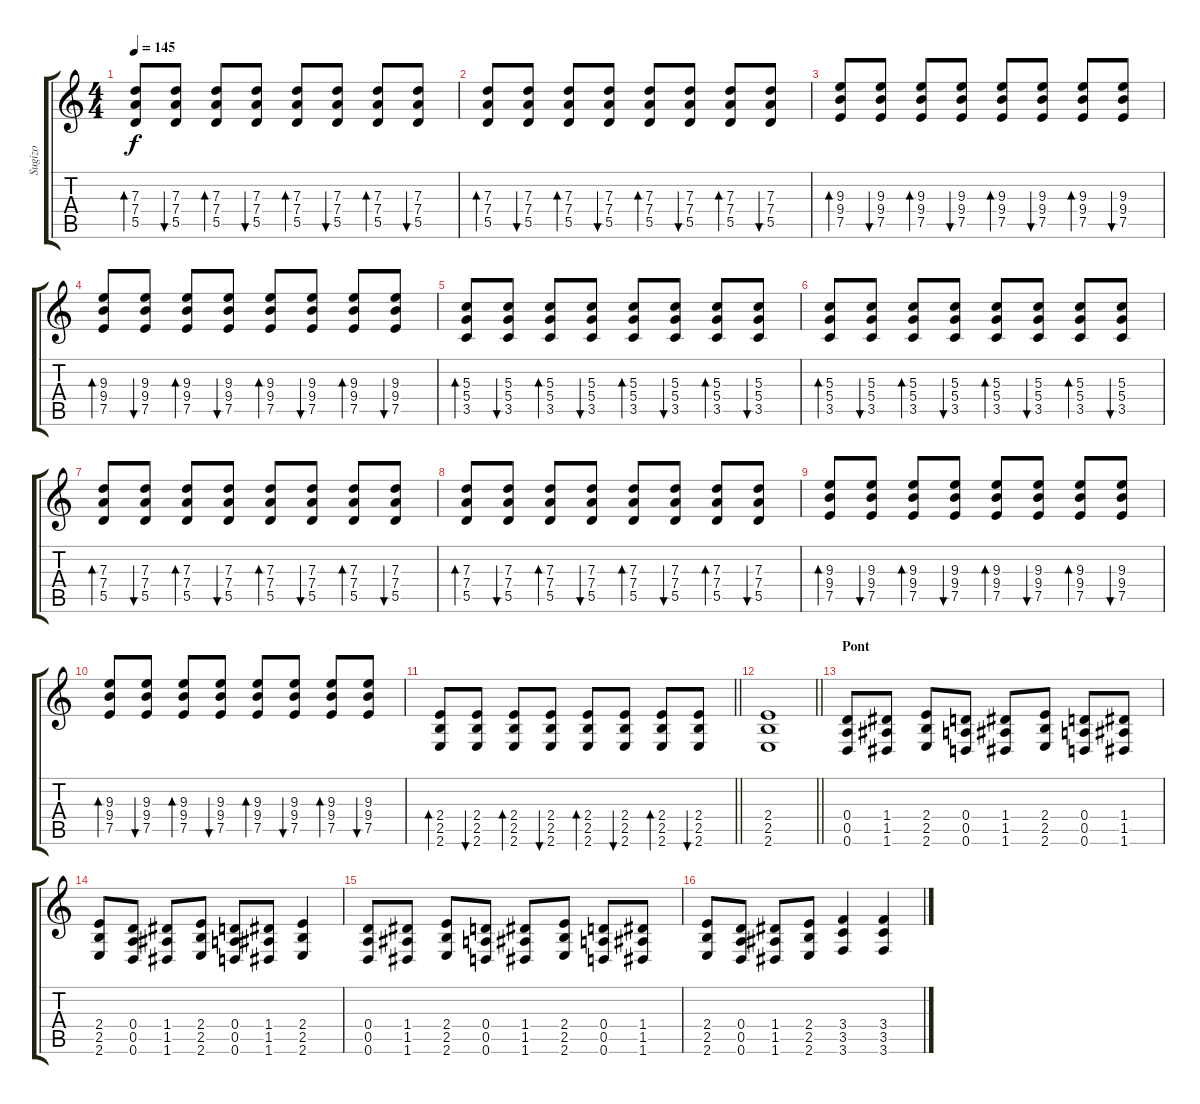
\track ("Sugizo" "Sugizo") {instrument overdrivenguitar}
\staff {score tabs}
\tuning (E4 B3 G3 D3 A2 D2) {hide}
\ts (4 4)
\tempo 145
\clef g2
\ks c
(7.3 7.4 5.5).8{bd 60 dy f} (7.3 7.4 5.5).8{bu 60} (7.3 7.4 5.5).8{bd 60} (7.3 7.4 5.5).8{bu 60} (7.3 7.4 5.5).8{bd 60} (7.3 7.4 5.5).8{bu 60} (7.3 7.4 5.5).8{bd 60} (7.3 7.4 5.5).8{bu 60} |
(7.3 7.4 5.5).8{bd 60} (7.3 7.4 5.5).8{bu 60} (7.3 7.4 5.5).8{bd 60} (7.3 7.4 5.5).8{bu 60} (7.3 7.4 5.5).8{bd 60} (7.3 7.4 5.5).8{bu 60} (7.3 7.4 5.5).8{bd 60} (7.3 7.4 5.5).8{bu 60} |
(9.3 9.4 7.5).8{bd 60} (9.3 9.4 7.5).8{bu 60} (9.3 9.4 7.5).8{bd 60} (9.3 9.4 7.5).8{bu 60} (9.3 9.4 7.5).8{bd 60} (9.3 9.4 7.5).8{bu 60} (9.3 9.4 7.5).8{bd 60} (9.3 9.4 7.5).8{bu 60} |
(9.3 9.4 7.5).8{bd 60} (9.3 9.4 7.5).8{bu 60} (9.3 9.4 7.5).8{bd 60} (9.3 9.4 7.5).8{bu 60} (9.3 9.4 7.5).8{bd 60} (9.3 9.4 7.5).8{bu 60} (9.3 9.4 7.5).8{bd 60} (9.3 9.4 7.5).8{bu 60} |
(5.3 5.4 3.5).8{bd 60} (5.3 5.4 3.5).8{bu 60} (5.3 5.4 3.5).8{bd 60} (5.3 5.4 3.5).8{bu 60} (5.3 5.4 3.5).8{bd 60} (5.3 5.4 3.5).8{bu 60} (5.3 5.4 3.5).8{bd 60} (5.3 5.4 3.5).8{bu 60} |
(5.3 5.4 3.5).8{bd 60} (5.3 5.4 3.5).8{bu 60} (5.3 5.4 3.5).8{bd 60} (5.3 5.4 3.5).8{bu 60} (5.3 5.4 3.5).8{bd 60} (5.3 5.4 3.5).8{bu 60} (5.3 5.4 3.5).8{bd 60} (5.3 5.4 3.5).8{bu 60} |
(7.3 7.4 5.5).8{bd 60} (7.3 7.4 5.5).8{bu 60} (7.3 7.4 5.5).8{bd 60} (7.3 7.4 5.5).8{bu 60} (7.3 7.4 5.5).8{bd 60} (7.3 7.4 5.5).8{bu 60} (7.3 7.4 5.5).8{bd 60} (7.3 7.4 5.5).8{bu 60} |
(7.3 7.4 5.5).8{bd 60} (7.3 7.4 5.5).8{bu 60} (7.3 7.4 5.5).8{bd 60} (7.3 7.4 5.5).8{bu 60} (7.3 7.4 5.5).8{bd 60} (7.3 7.4 5.5).8{bu 60} (7.3 7.4 5.5).8{bd 60} (7.3 7.4 5.5).8{bu 60} |
(9.3 9.4 7.5).8{bd 60} (9.3 9.4 7.5).8{bu 60} (9.3 9.4 7.5).8{bd 60} (9.3 9.4 7.5).8{bu 60} (9.3 9.4 7.5).8{bd 60} (9.3 9.4 7.5).8{bu 60} (9.3 9.4 7.5).8{bd 60} (9.3 9.4 7.5).8{bu 60} |
(9.3 9.4 7.5).8{bd 60} (9.3 9.4 7.5).8{bu 60} (9.3 9.4 7.5).8{bd 60} (9.3 9.4 7.5).8{bu 60} (9.3 9.4 7.5).8{bd 60} (9.3 9.4 7.5).8{bu 60} (9.3 9.4 7.5).8{bd 60} (9.3 9.4 7.5).8{bu 60} |
\barLineRight lightlight
(2.4 2.5 2.6).8{bd 60} (2.4 2.5 2.6).8{bu 60} (2.4 2.5 2.6).8{bd 60} (2.4 2.5 2.6).8{bu 60} (2.4 2.5 2.6).8{bd 60} (2.4 2.5 2.6).8{bu 60} (2.4 2.5 2.6).8{bd 60} (2.4 2.5 2.6).8{bu 60} |
\barLineRight lightlight
(2.4 2.5 2.6).1 |
\section ("" "Pont")
(0.4 0.5 0.6).8 (1.4 1.5 1.6).8 (2.4 2.5 2.6).8 (0.4 0.5 0.6).8 (1.4 1.5 1.6).8 (2.4 2.5 2.6).8 (0.4 0.5 0.6).8 (1.4 1.5 1.6).8 |
(2.4 2.5 2.6).8 (0.4 0.5 0.6).8 (1.4 1.5 1.6).8 (2.4 2.5 2.6).8 (0.4 0.5 0.6).8 (1.4 1.5 1.6).8 (2.4 2.5 2.6).4 |
(0.4 0.5 0.6).8 (1.4 1.5 1.6).8 (2.4 2.5 2.6).8 (0.4 0.5 0.6).8 (1.4 1.5 1.6).8 (2.4 2.5 2.6).8 (0.4 0.5 0.6).8 (1.4 1.5 1.6).8 |
(2.4 2.5 2.6).8 (0.4 0.5 0.6).8 (1.4 1.5 1.6).8 (2.4 2.5 2.6).8 (3.4 3.5 3.6).4 (3.4 3.5 3.6).4
